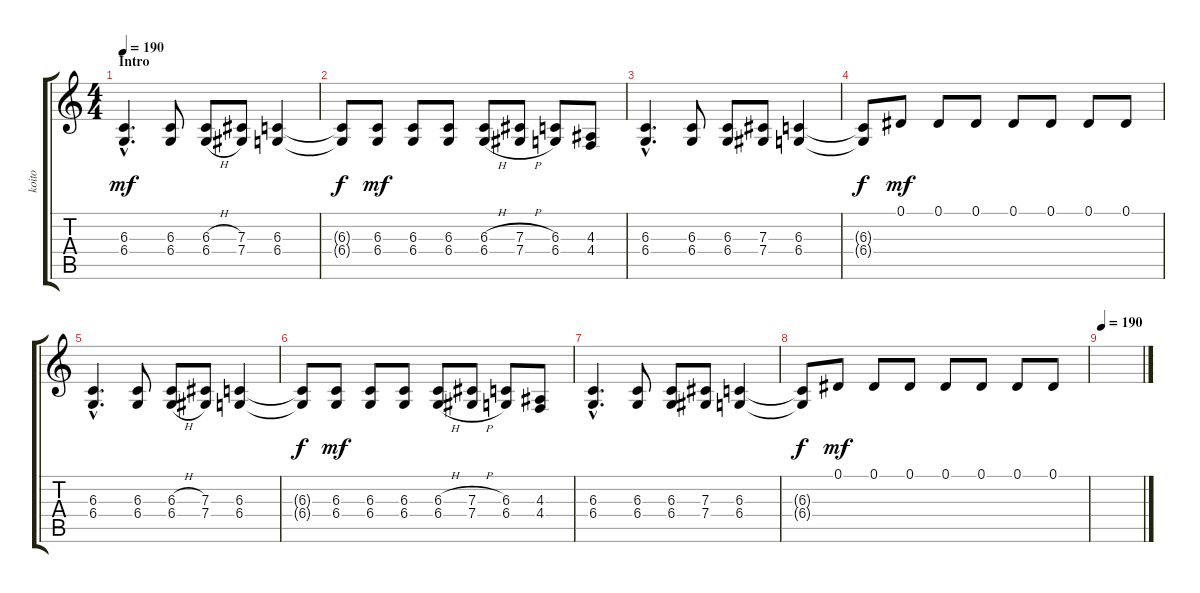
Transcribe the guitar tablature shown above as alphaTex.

\track ("koito" "koito") {instrument koto}
\staff {score tabs}
\tuning (Eb4 Bb3 Gb3 Db3 Ab2 Eb2) {hide}
\ts (4 4)
\section ("" "Intro")
\tempo 190
\clef g2
\ks c
(6.3{hac} 6.4{hac}).4{d dy mf instrument koto} (6.3 6.4).8 (6.3{h} 6.4{h}).8 (7.3 7.4).8 (6.3 6.4).4 |
(6.3{t} 6.4{t}).8{dy f} (6.3 6.4).8{dy mf} (6.3 6.4).8 (6.3 6.4).8 (6.3{h} 6.4{h}).8 (7.3{h} 7.4{h}).8 (6.3 6.4).8 (4.3 4.4).8 |
(6.3{hac} 6.4{hac}).4{d} (6.3 6.4).8 (6.3 6.4).8 (7.3 7.4).8 (6.3 6.4).4 |
(6.3{t} 6.4{t}).8{dy f} 0.1.8{dy mf} 0.1.8 0.1.8 0.1.8 0.1.8 0.1.8 0.1.8 |
(6.3{hac} 6.4{hac}).4{d} (6.3 6.4).8 (6.3{h} 6.4{h}).8 (7.3 7.4).8 (6.3 6.4).4 |
(6.3{t} 6.4{t}).8{dy f} (6.3 6.4).8{dy mf} (6.3 6.4).8 (6.3 6.4).8 (6.3{h} 6.4{h}).8 (7.3{h} 7.4{h}).8 (6.3 6.4).8 (4.3 4.4).8 |
(6.3{hac} 6.4{hac}).4{d} (6.3 6.4).8 (6.3 6.4).8 (7.3 7.4).8 (6.3 6.4).4 |
(6.3{t} 6.4{t}).8{dy f} 0.1.8{dy mf} 0.1.8 0.1.8 0.1.8 0.1.8 0.1.8 0.1.8 |
\tempo 190
